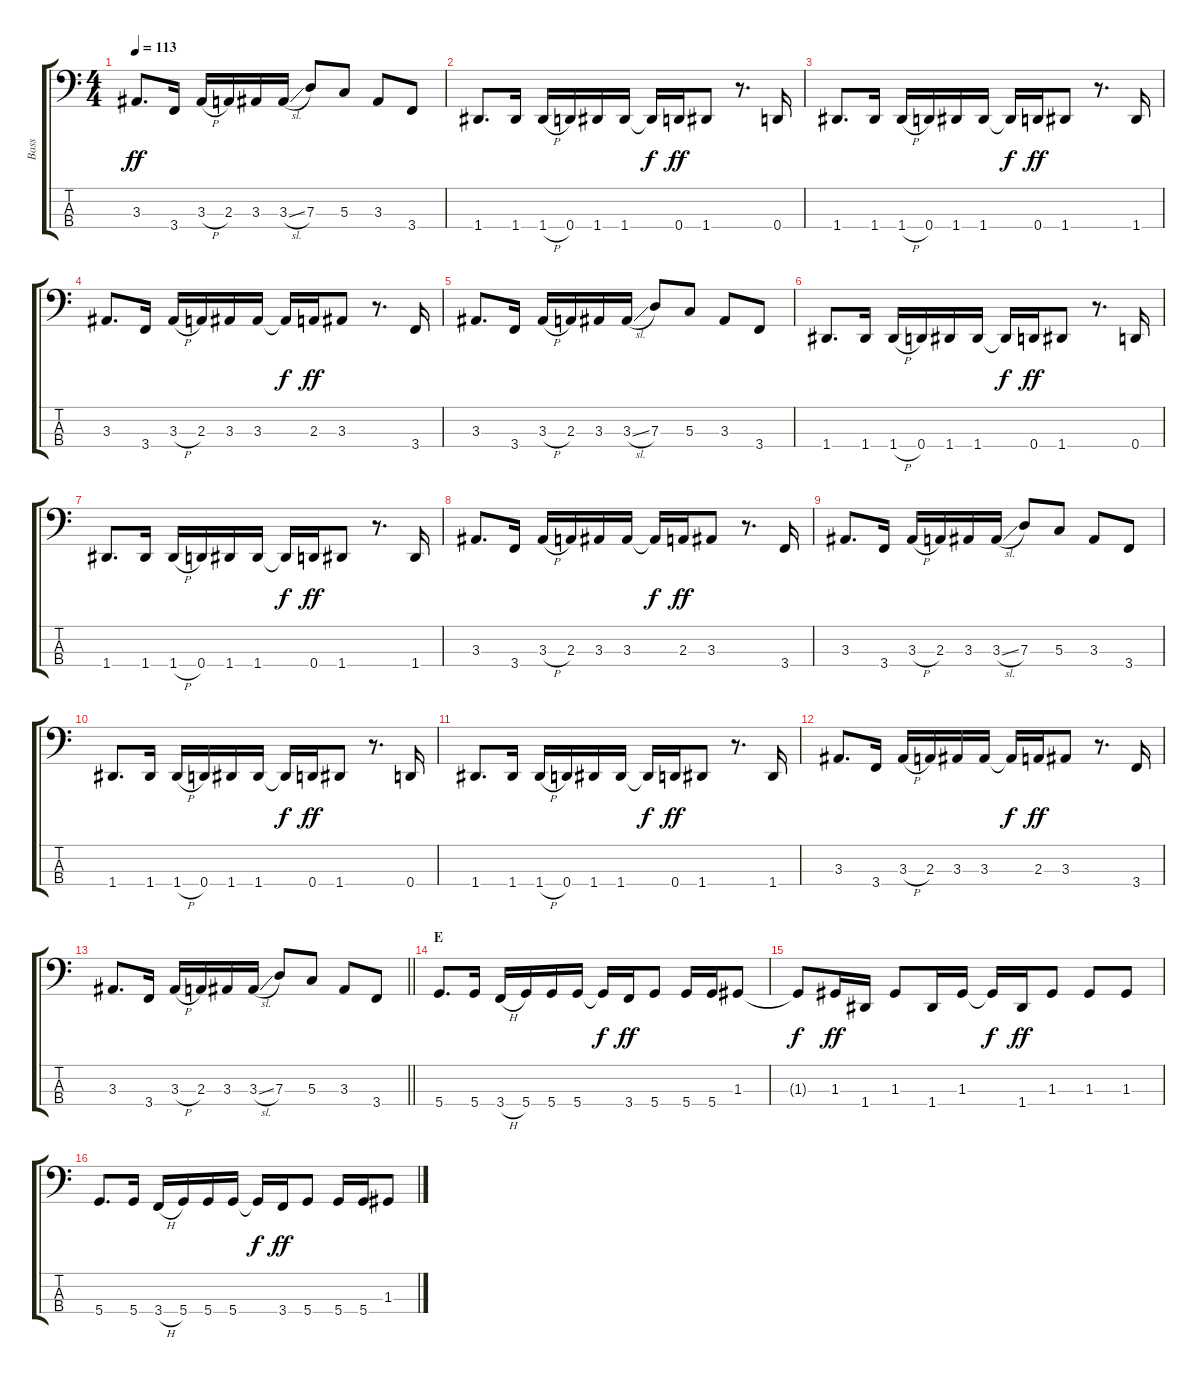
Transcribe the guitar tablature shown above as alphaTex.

\track ("Bass" "Bass") {instrument electricbasspick}
\staff {score tabs}
\tuning (F2 C2 G1 D1) {hide}
\ts (4 4)
\tempo 113
\clef f4
\ks c
3.3.8{d dy ff} 3.4.16 3.3{h}.16 2.3.16 3.3.16 3.3{sl}.16 7.3.8 5.3.8 3.3.8 3.4.8 |
1.4.8{d} 1.4.16 1.4{h}.16 0.4.16 1.4.16 1.4.16 1.4{t}.16{dy f} 0.4.16{dy ff} 1.4.8 r.8{d} 0.4.16 |
1.4.8{d} 1.4.16 1.4{h}.16 0.4.16 1.4.16 1.4.16 1.4{t}.16{dy f} 0.4.16{dy ff} 1.4.8 r.8{d} 1.4.16 |
3.3.8{d} 3.4.16 3.3{h}.16 2.3.16 3.3.16 3.3.16 3.3{t}.16{dy f} 2.3.16{dy ff} 3.3.8 r.8{d} 3.4.16 |
3.3.8{d} 3.4.16 3.3{h}.16 2.3.16 3.3.16 3.3{sl}.16 7.3.8 5.3.8 3.3.8 3.4.8 |
1.4.8{d} 1.4.16 1.4{h}.16 0.4.16 1.4.16 1.4.16 1.4{t}.16{dy f} 0.4.16{dy ff} 1.4.8 r.8{d} 0.4.16 |
1.4.8{d} 1.4.16 1.4{h}.16 0.4.16 1.4.16 1.4.16 1.4{t}.16{dy f} 0.4.16{dy ff} 1.4.8 r.8{d} 1.4.16 |
3.3.8{d} 3.4.16 3.3{h}.16 2.3.16 3.3.16 3.3.16 3.3{t}.16{dy f} 2.3.16{dy ff} 3.3.8 r.8{d} 3.4.16 |
3.3.8{d} 3.4.16 3.3{h}.16 2.3.16 3.3.16 3.3{sl}.16 7.3.8 5.3.8 3.3.8 3.4.8 |
1.4.8{d} 1.4.16 1.4{h}.16 0.4.16 1.4.16 1.4.16 1.4{t}.16{dy f} 0.4.16{dy ff} 1.4.8 r.8{d} 0.4.16 |
1.4.8{d} 1.4.16 1.4{h}.16 0.4.16 1.4.16 1.4.16 1.4{t}.16{dy f} 0.4.16{dy ff} 1.4.8 r.8{d} 1.4.16 |
3.3.8{d} 3.4.16 3.3{h}.16 2.3.16 3.3.16 3.3.16 3.3{t}.16{dy f} 2.3.16{dy ff} 3.3.8 r.8{d} 3.4.16 |
\barLineRight lightlight
3.3.8{d} 3.4.16 3.3{h}.16 2.3.16 3.3.16 3.3{sl}.16 7.3.8 5.3.8 3.3.8 3.4.8 |
\section ("" "E")
5.4.8{d} 5.4.16 3.4{h}.16 5.4.16 5.4.16 5.4.16 5.4{t}.16{dy f} 3.4.16{dy ff} 5.4.8 5.4.16 5.4.16 1.3.8 |
1.3{t}.8{dy f} 1.3.16{dy ff} 1.4.16 1.3.8 1.4.16 1.3.16 1.3{t}.16{dy f} 1.4.16{dy ff} 1.3.8 1.3.8 1.3.8 |
5.4.8{d} 5.4.16 3.4{h}.16 5.4.16 5.4.16 5.4.16 5.4{t}.16{dy f} 3.4.16{dy ff} 5.4.8 5.4.16 5.4.16 1.3.8
